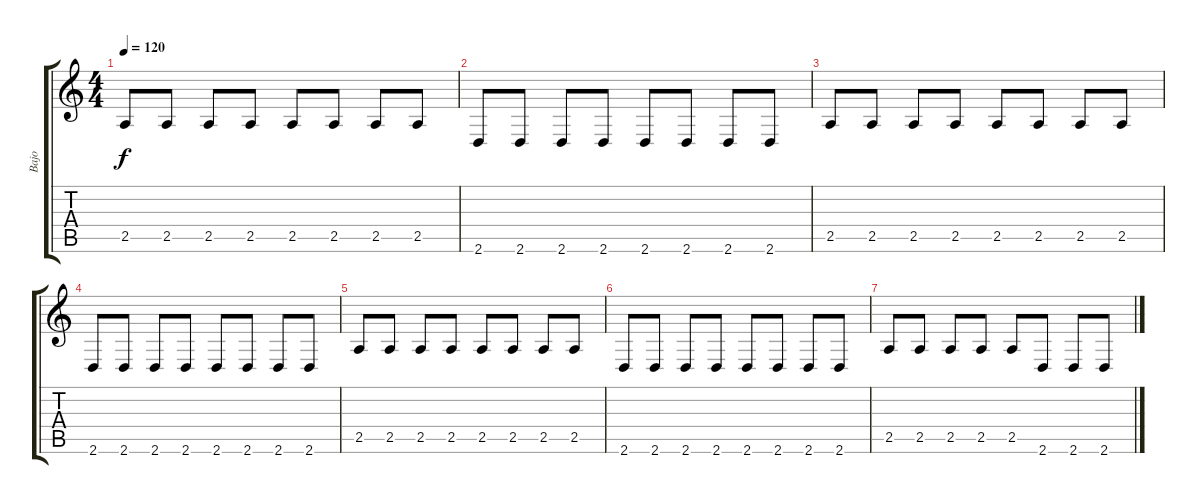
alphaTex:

\track ("Bajo" "Bajo") {instrument electricbasspick}
\staff {score tabs}
\tuning (D4 A3 F3 C3 G2 C2) {hide}
\ts (4 4)
\tempo 120
\clef g2
\ks c
2.5.8{dy f} 2.5.8 2.5.8 2.5.8 2.5.8 2.5.8 2.5.8 2.5.8 |
2.6.8 2.6.8 2.6.8 2.6.8 2.6.8 2.6.8 2.6.8 2.6.8 |
2.5.8 2.5.8 2.5.8 2.5.8 2.5.8 2.5.8 2.5.8 2.5.8 |
2.6.8 2.6.8 2.6.8 2.6.8 2.6.8 2.6.8 2.6.8 2.6.8 |
2.5.8 2.5.8 2.5.8 2.5.8 2.5.8 2.5.8 2.5.8 2.5.8 |
2.6.8 2.6.8 2.6.8 2.6.8 2.6.8 2.6.8 2.6.8 2.6.8 |
2.5.8 2.5.8 2.5.8 2.5.8 2.5.8 2.6.8 2.6.8 2.6.8
